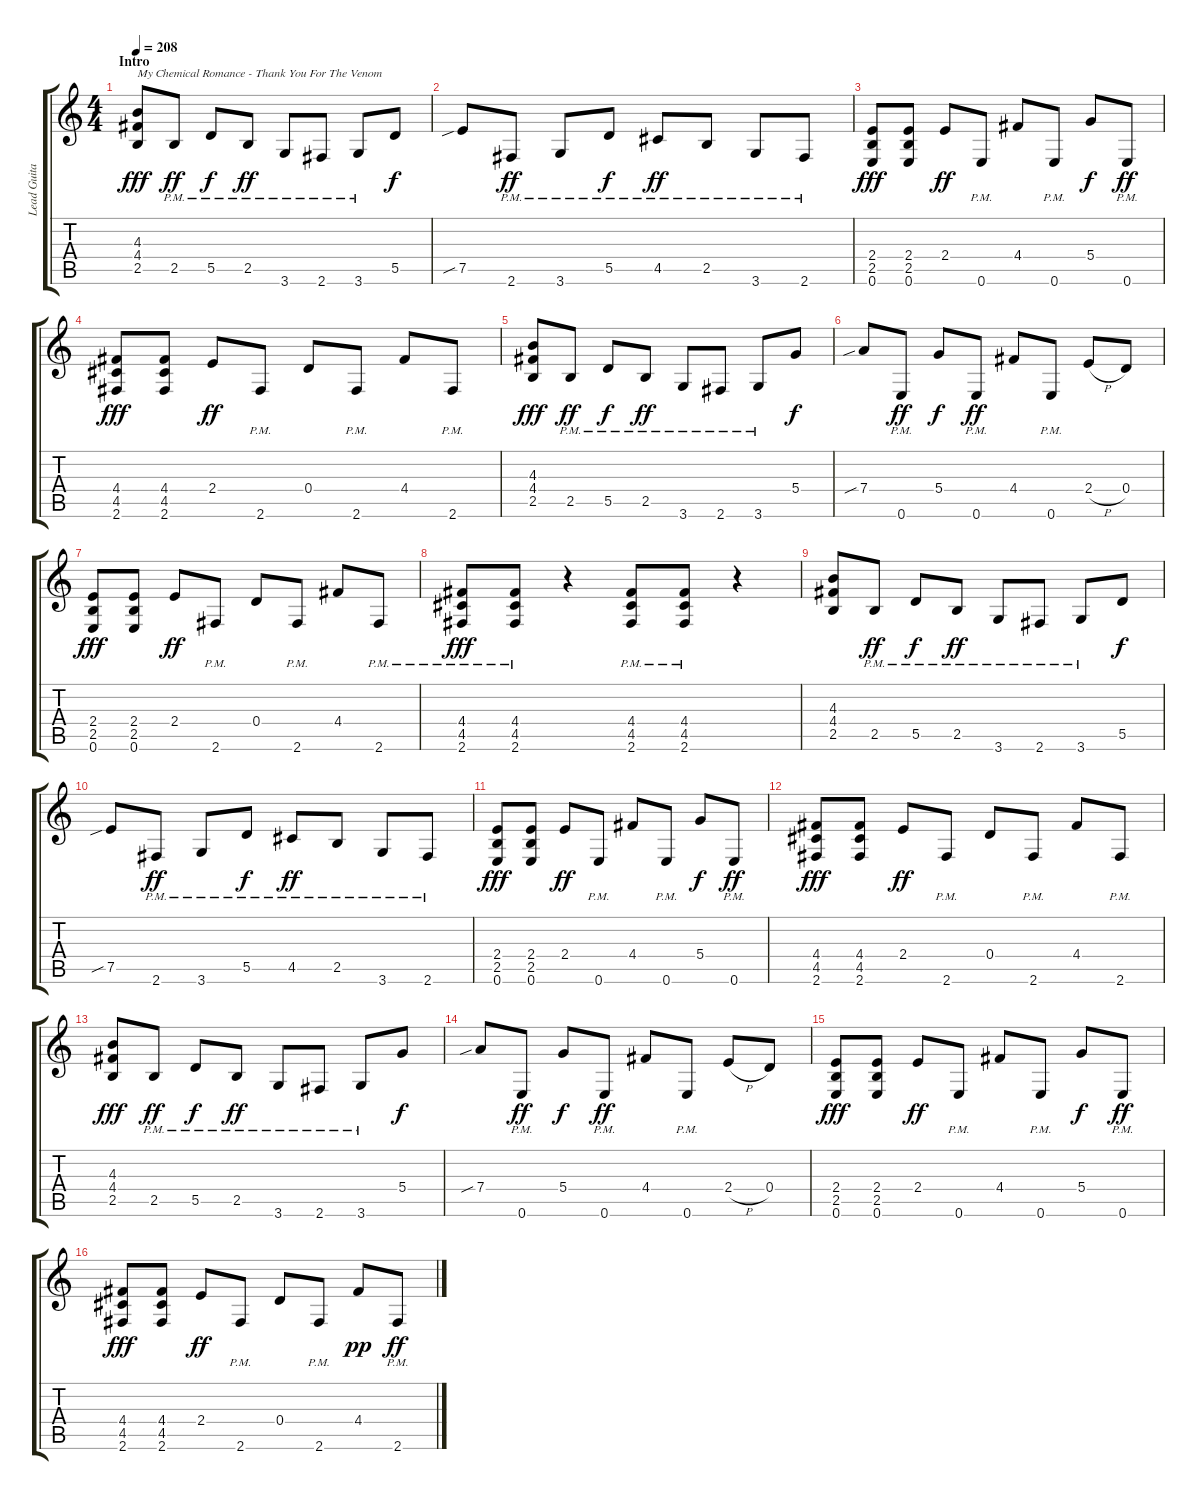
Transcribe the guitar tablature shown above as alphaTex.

\track ("Lead Guitar" "Lead Guita") {instrument distortionguitar}
\staff {score tabs}
\tuning (E4 B3 G3 D3 A2 E2) {hide}
\ts (4 4)
\section ("" "Intro")
\tempo 208
\clef g2
\ks c
(4.3 4.4 2.5).8{txt "My Chemical Romance - Thank You For The Venom" dy fff instrument distortionguitar} 2.5{pm}.8{dy ff} 5.5{pm}.8{dy f} 2.5{pm}.8{dy ff} 3.6{pm}.8 2.6{pm}.8 3.6{pm}.8 5.5.8{dy f} |
7.5{sib}.8 2.6{pm}.8{dy ff} 3.6{pm}.8 5.5{pm}.8{dy f} 4.5{pm}.8{dy ff} 2.5{pm}.8 3.6{pm}.8 2.6{pm}.8 |
(2.4 2.5 0.6).8{dy fff} (2.4 2.5 0.6).8 2.4.8{dy ff} 0.6{pm}.8 4.4.8 0.6{pm}.8 5.4.8{dy f} 0.6{pm}.8{dy ff} |
(4.4 4.5 2.6).8{dy fff} (4.4 4.5 2.6).8 2.4.8{dy ff} 2.6{pm}.8 0.4.8 2.6{pm}.8 4.4.8 2.6{pm}.8 |
(4.3 4.4 2.5).8{dy fff} 2.5{pm}.8{dy ff} 5.5{pm}.8{dy f} 2.5{pm}.8{dy ff} 3.6{pm}.8 2.6{pm}.8 3.6{pm}.8 5.4.8{dy f} |
7.4{sib}.8 0.6{pm}.8{dy ff} 5.4.8{dy f} 0.6{pm}.8{dy ff} 4.4.8 0.6{pm}.8 2.4{h}.8 0.4.8 |
(2.4 2.5 0.6).8{dy fff} (2.4 2.5 0.6).8 2.4.8{dy ff} 2.6{pm}.8 0.4.8 2.6{pm}.8 4.4.8 2.6{pm}.8 |
(4.4{pm} 4.5{pm} 2.6{pm}).8{dy fff} (4.4{pm} 4.5{pm} 2.6{pm}).8 r.4 (4.4{pm} 4.5{pm} 2.6{pm}).8 (4.4{pm} 4.5{pm} 2.6{pm}).8 r.4 |
(4.3 4.4 2.5).8 2.5{pm}.8{dy ff} 5.5{pm}.8{dy f} 2.5{pm}.8{dy ff} 3.6{pm}.8 2.6{pm}.8 3.6{pm}.8 5.5.8{dy f} |
7.5{sib}.8 2.6{pm}.8{dy ff} 3.6{pm}.8 5.5{pm}.8{dy f} 4.5{pm}.8{dy ff} 2.5{pm}.8 3.6{pm}.8 2.6{pm}.8 |
(2.4 2.5 0.6).8{dy fff} (2.4 2.5 0.6).8 2.4.8{dy ff} 0.6{pm}.8 4.4.8 0.6{pm}.8 5.4.8{dy f} 0.6{pm}.8{dy ff} |
(4.4 4.5 2.6).8{dy fff} (4.4 4.5 2.6).8 2.4.8{dy ff} 2.6{pm}.8 0.4.8 2.6{pm}.8 4.4.8 2.6{pm}.8 |
(4.3 4.4 2.5).8{dy fff} 2.5{pm}.8{dy ff} 5.5{pm}.8{dy f} 2.5{pm}.8{dy ff} 3.6{pm}.8 2.6{pm}.8 3.6{pm}.8 5.4.8{dy f} |
7.4{sib}.8 0.6{pm}.8{dy ff} 5.4.8{dy f} 0.6{pm}.8{dy ff} 4.4.8 0.6{pm}.8 2.4{h}.8 0.4.8 |
(2.4 2.5 0.6).8{dy fff} (2.4 2.5 0.6).8 2.4.8{dy ff} 0.6{pm}.8 4.4.8 0.6{pm}.8 5.4.8{dy f} 0.6{pm}.8{dy ff} |
(4.4 4.5 2.6).8{dy fff} (4.4 4.5 2.6).8 2.4.8{dy ff} 2.6{pm}.8 0.4.8 2.6{pm}.8 4.4.8{dy pp} 2.6{pm}.8{dy ff}
